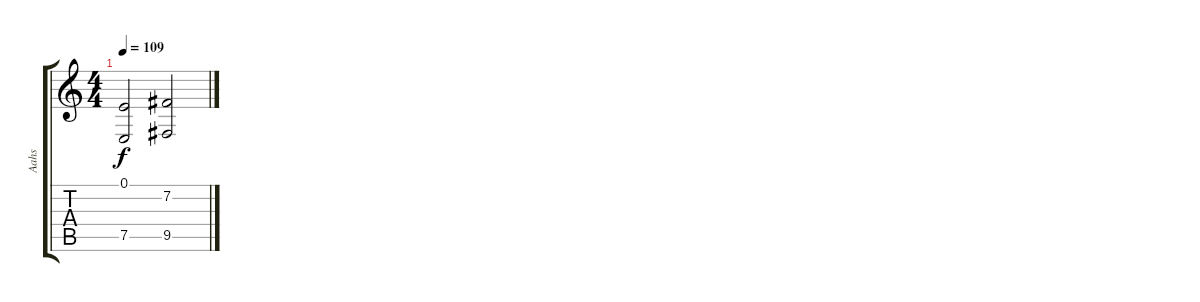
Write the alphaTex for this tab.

\track ("Aahs" "Aahs") {instrument choiraahs}
\staff {score tabs}
\tuning (E4 B3 G3 D3 A2 E2) {hide}
\ts (4 4)
\tempo 109
\clef g2
\ks c
(0.1 7.5).2{dy f} (7.2 9.5).2
